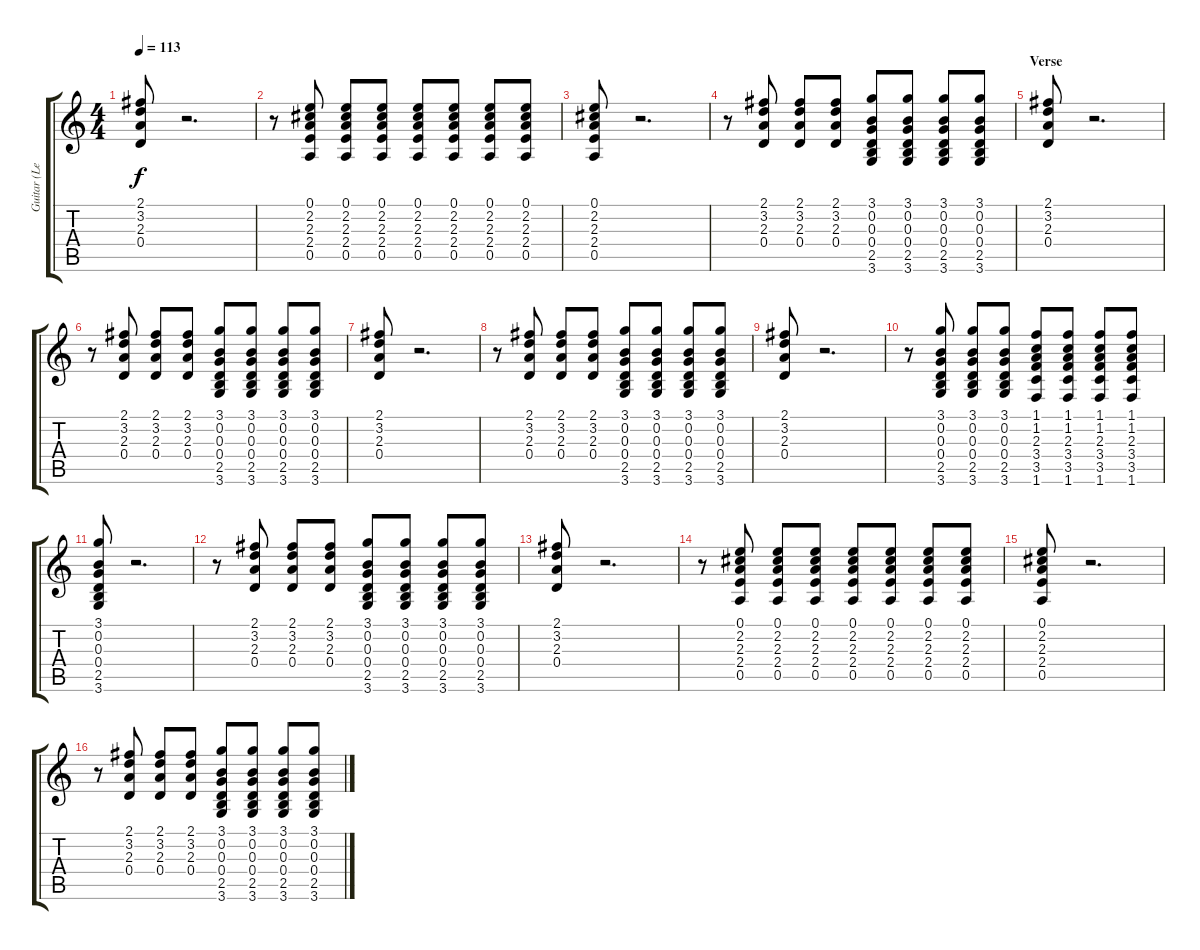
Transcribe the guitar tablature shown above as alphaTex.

\track ("Guitar (Left)" "Guitar (Le") {instrument electricguitarclean}
\staff {score tabs}
\tuning (E4 B3 G3 D3 A2 E2) {hide}
\ts (4 4)
\tempo 113
\clef g2
\ks c
(2.1 3.2 2.3 0.4).8{dy f} r.2{d} |
r.8 (0.1 2.2 2.3 2.4 0.5).8 (0.1 2.2 2.3 2.4 0.5).8 (0.1 2.2 2.3 2.4 0.5).8 (0.1 2.2 2.3 2.4 0.5).8 (0.1 2.2 2.3 2.4 0.5).8 (0.1 2.2 2.3 2.4 0.5).8 (0.1 2.2 2.3 2.4 0.5).8 |
(0.1 2.2 2.3 2.4 0.5).8 r.2{d} |
r.8 (2.1 3.2 2.3 0.4).8 (2.1 3.2 2.3 0.4).8 (2.1 3.2 2.3 0.4).8 (3.1 0.2 0.3 0.4 2.5 3.6).8 (3.1 0.2 0.3 0.4 2.5 3.6).8 (3.1 0.2 0.3 0.4 2.5 3.6).8 (3.1 0.2 0.3 0.4 2.5 3.6).8 |
\section ("" "Verse")
(2.1 3.2 2.3 0.4).8 r.2{d} |
r.8 (2.1 3.2 2.3 0.4).8 (2.1 3.2 2.3 0.4).8 (2.1 3.2 2.3 0.4).8 (3.1 0.2 0.3 0.4 2.5 3.6).8 (3.1 0.2 0.3 0.4 2.5 3.6).8 (3.1 0.2 0.3 0.4 2.5 3.6).8 (3.1 0.2 0.3 0.4 2.5 3.6).8 |
(2.1 3.2 2.3 0.4).8 r.2{d} |
r.8 (2.1 3.2 2.3 0.4).8 (2.1 3.2 2.3 0.4).8 (2.1 3.2 2.3 0.4).8 (3.1 0.2 0.3 0.4 2.5 3.6).8 (3.1 0.2 0.3 0.4 2.5 3.6).8 (3.1 0.2 0.3 0.4 2.5 3.6).8 (3.1 0.2 0.3 0.4 2.5 3.6).8 |
(2.1 3.2 2.3 0.4).8 r.2{d} |
r.8 (3.1 0.2 0.3 0.4 2.5 3.6).8 (3.1 0.2 0.3 0.4 2.5 3.6).8 (3.1 0.2 0.3 0.4 2.5 3.6).8 (1.1 1.2 2.3 3.4 3.5 1.6).8 (1.1 1.2 2.3 3.4 3.5 1.6).8 (1.1 1.2 2.3 3.4 3.5 1.6).8 (1.1 1.2 2.3 3.4 3.5 1.6).8 |
(3.1 0.2 0.3 0.4 2.5 3.6).8 r.2{d} |
r.8 (2.1 3.2 2.3 0.4).8 (2.1 3.2 2.3 0.4).8 (2.1 3.2 2.3 0.4).8 (3.1 0.2 0.3 0.4 2.5 3.6).8 (3.1 0.2 0.3 0.4 2.5 3.6).8 (3.1 0.2 0.3 0.4 2.5 3.6).8 (3.1 0.2 0.3 0.4 2.5 3.6).8 |
(2.1 3.2 2.3 0.4).8 r.2{d} |
r.8 (0.1 2.2 2.3 2.4 0.5).8 (0.1 2.2 2.3 2.4 0.5).8 (0.1 2.2 2.3 2.4 0.5).8 (0.1 2.2 2.3 2.4 0.5).8 (0.1 2.2 2.3 2.4 0.5).8 (0.1 2.2 2.3 2.4 0.5).8 (0.1 2.2 2.3 2.4 0.5).8 |
(0.1 2.2 2.3 2.4 0.5).8 r.2{d} |
r.8 (2.1 3.2 2.3 0.4).8 (2.1 3.2 2.3 0.4).8 (2.1 3.2 2.3 0.4).8 (3.1 0.2 0.3 0.4 2.5 3.6).8 (3.1 0.2 0.3 0.4 2.5 3.6).8 (3.1 0.2 0.3 0.4 2.5 3.6).8 (3.1 0.2 0.3 0.4 2.5 3.6).8
